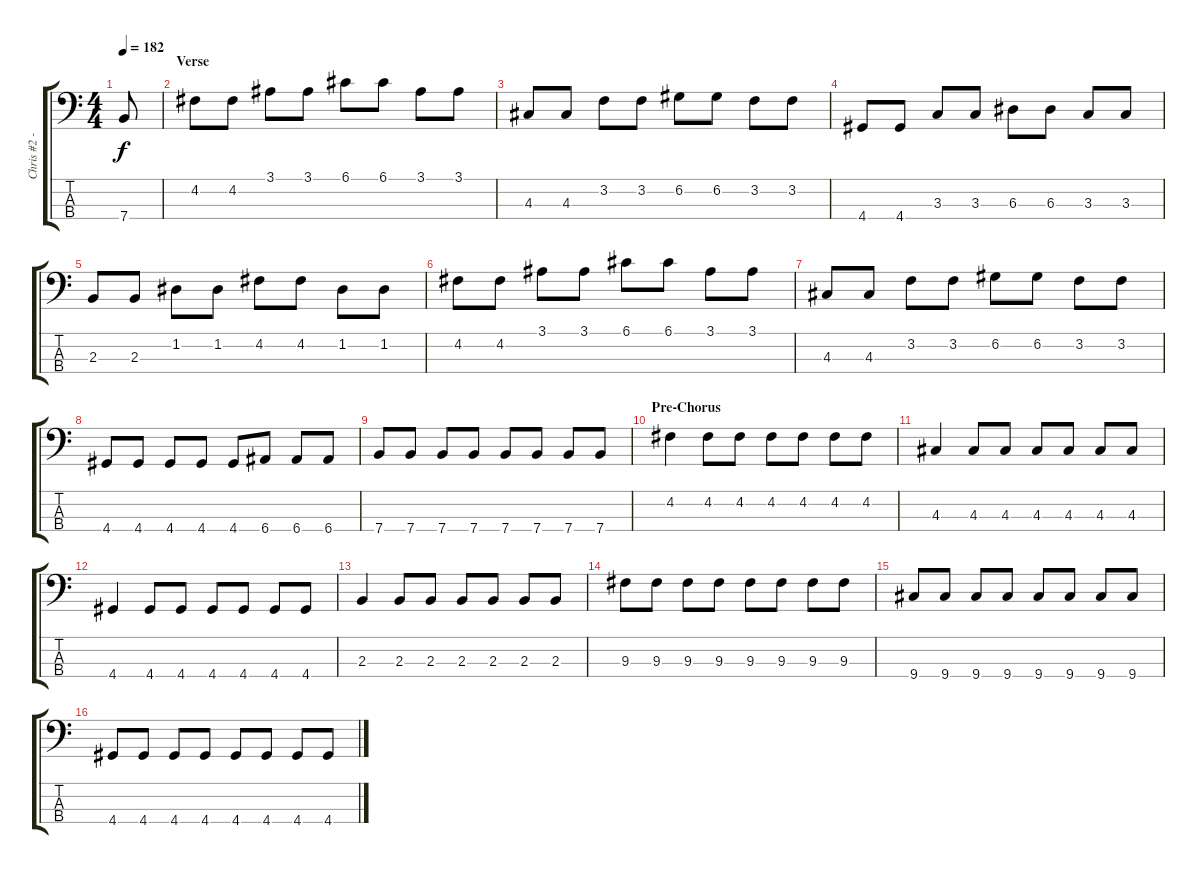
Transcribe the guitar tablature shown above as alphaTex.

\track ("Chris #2 - Bass" "Chris #2 -") {instrument electricbasspick}
\staff {score tabs}
\tuning (G2 D2 A1 E1) {hide}
\ts (4 4)
\tempo 182
\clef f4
\ks c
7.4{t}.8{dy f} |
\section ("" "Verse")
4.2.8 4.2.8 3.1.8 3.1.8 6.1.8 6.1.8 3.1.8 3.1.8 |
4.3.8 4.3.8 3.2.8 3.2.8 6.2.8 6.2.8 3.2.8 3.2.8 |
4.4.8 4.4.8 3.3.8 3.3.8 6.3.8 6.3.8 3.3.8 3.3.8 |
2.3.8 2.3.8 1.2.8 1.2.8 4.2.8 4.2.8 1.2.8 1.2.8 |
4.2.8 4.2.8 3.1.8 3.1.8 6.1.8 6.1.8 3.1.8 3.1.8 |
4.3.8 4.3.8 3.2.8 3.2.8 6.2.8 6.2.8 3.2.8 3.2.8 |
4.4.8 4.4.8 4.4.8 4.4.8 4.4.8 6.4.8 6.4.8 6.4.8 |
7.4.8 7.4.8 7.4.8 7.4.8 7.4.8 7.4.8 7.4.8 7.4.8 |
\section ("" "Pre-Chorus")
4.2.4 4.2.8 4.2.8 4.2.8 4.2.8 4.2.8 4.2.8 |
4.3.4 4.3.8 4.3.8 4.3.8 4.3.8 4.3.8 4.3.8 |
4.4.4 4.4.8 4.4.8 4.4.8 4.4.8 4.4.8 4.4.8 |
2.3.4 2.3.8 2.3.8 2.3.8 2.3.8 2.3.8 2.3.8 |
9.3.8 9.3.8 9.3.8 9.3.8 9.3.8 9.3.8 9.3.8 9.3.8 |
9.4.8 9.4.8 9.4.8 9.4.8 9.4.8 9.4.8 9.4.8 9.4.8 |
4.4.8 4.4.8 4.4.8 4.4.8 4.4.8 4.4.8 4.4.8 4.4.8
